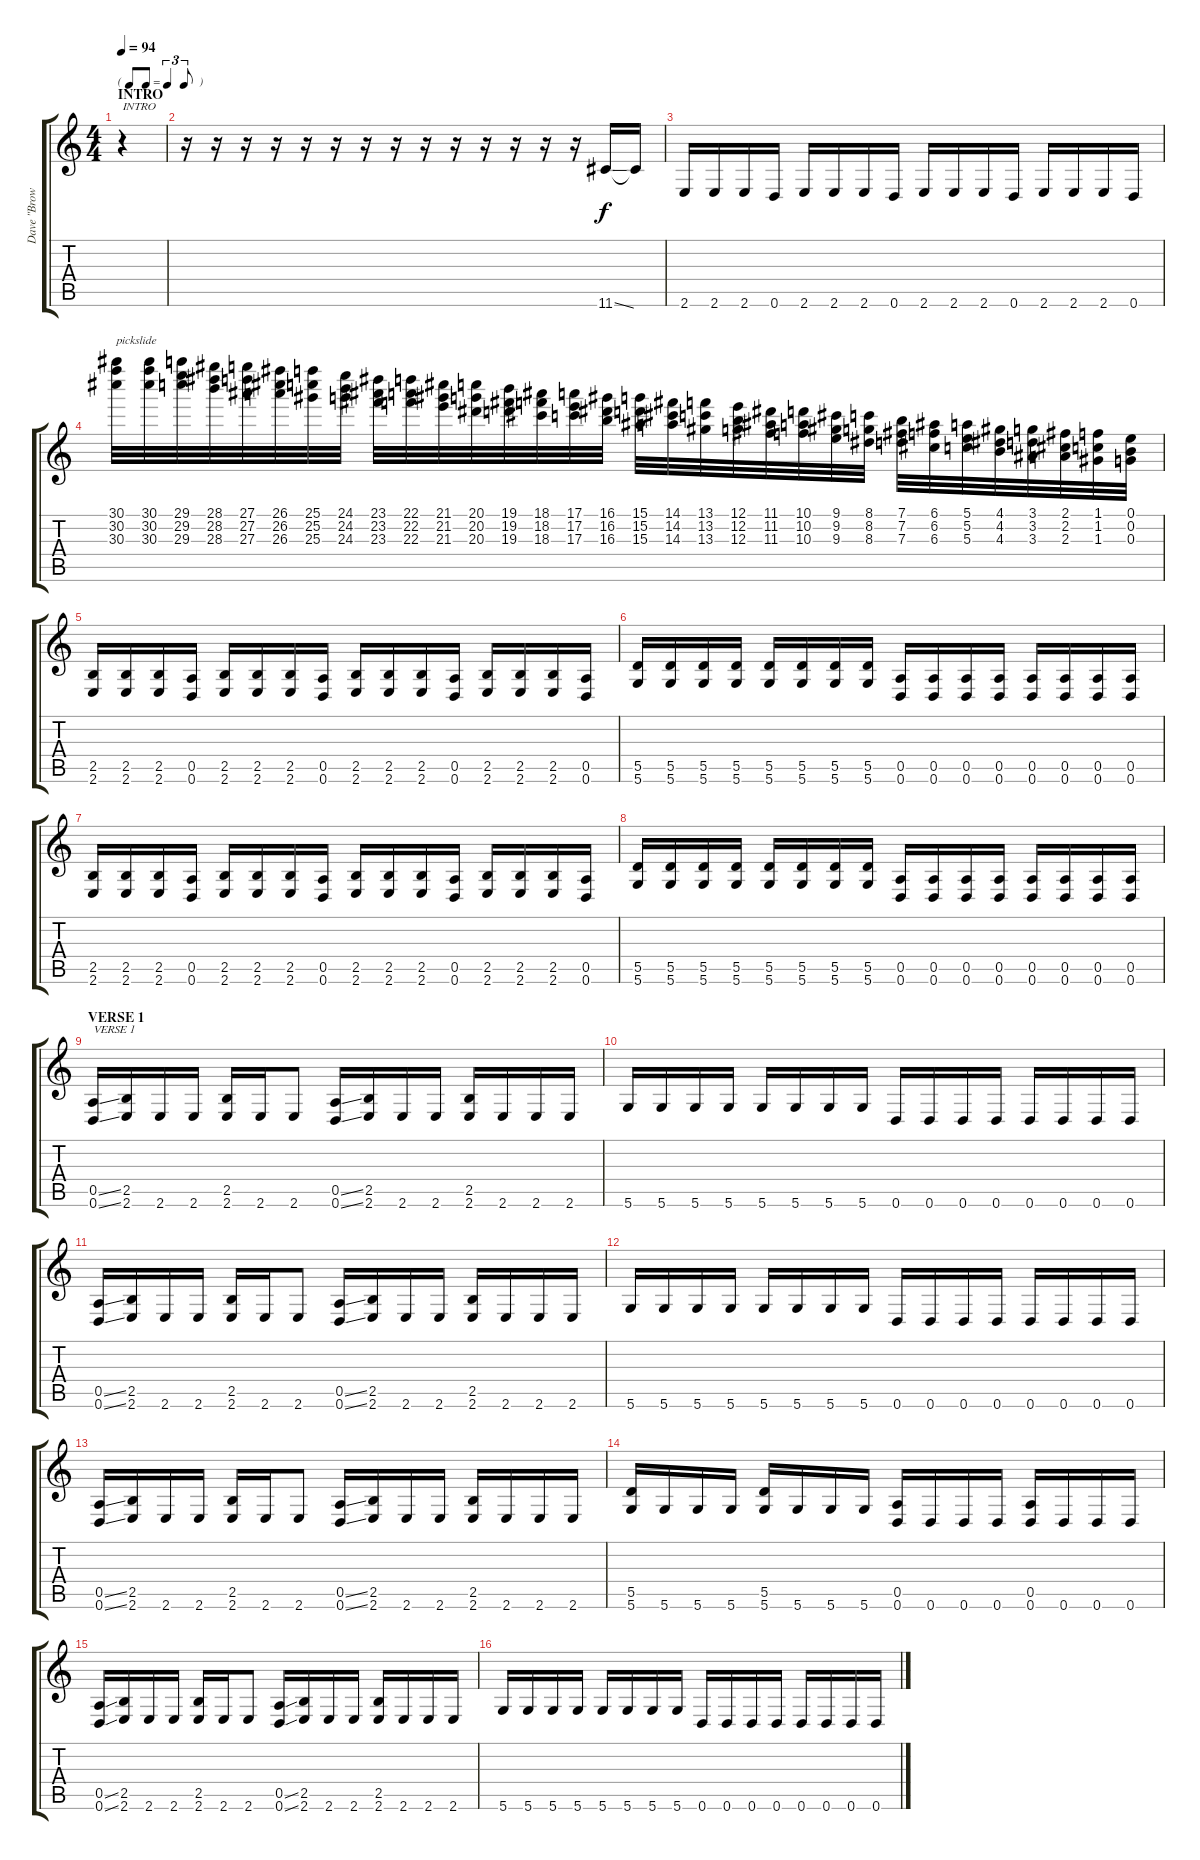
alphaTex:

\track ("Dave \"Brown Sound\"            (gtr2)" "Dave \"Brow") {instrument distortionguitar}
\staff {score tabs}
\tuning (E4 B3 G3 D3 A2 D2) {hide}
\ts (4 4)
\tf triplet8th
\section ("" "INTRO")
\tempo 94
\clef g2
\ks c
r.4{txt "INTRO" dy f instrument distortionguitar} |
r.16 r.16 r.16 r.16 r.16 r.16 r.16 r.16 r.16 r.16 r.16 r.16 r.16 r.16 11.6{ss}.16{balance 16} 11.6{t}.16 |
2.6.16 2.6.16 2.6.16 0.6.16 2.6.16 2.6.16 2.6.16 0.6.16 2.6.16 2.6.16 2.6.16 0.6.16 2.6.16 2.6.16 2.6.16 0.6.16 |
(30.1 30.2 30.3).32{txt "pickslide" instrument guitarharmonics} (30.1 30.2 30.3).32 (29.1 29.2 29.3).32 (28.1 28.2 28.3).32 (27.1 27.2 27.3).32 (26.1 26.2 26.3).32 (25.1 25.2 25.3).32 (24.1 24.2 24.3).32 (23.1 23.2 23.3).32 (22.1 22.2 22.3).32 (21.1 21.2 21.3).32 (20.1 20.2 20.3).32 (19.1 19.2 19.3).32 (18.1 18.2 18.3).32 (17.1 17.2 17.3).32 (16.1 16.2 16.3).32 (15.1 15.2 15.3).32 (14.1 14.2 14.3).32 (13.1 13.2 13.3).32 (12.1 12.2 12.3).32 (11.1 11.2 11.3).32 (10.1 10.2 10.3).32 (9.1 9.2 9.3).32 (8.1 8.2 8.3).32 (7.1 7.2 7.3).32 (6.1 6.2 6.3).32 (5.1 5.2 5.3).32 (4.1 4.2 4.3).32 (3.1 3.2 3.3).32 (2.1 2.2 2.3).32 (1.1 1.2 1.3).32 (0.1 0.2 0.3).32 |
(2.5 2.6).16{balance 8 instrument distortionguitar} (2.5 2.6).16 (2.5 2.6).16 (0.5 0.6).16 (2.5 2.6).16 (2.5 2.6).16 (2.5 2.6).16 (0.5 0.6).16 (2.5 2.6).16 (2.5 2.6).16 (2.5 2.6).16 (0.5 0.6).16 (2.5 2.6).16 (2.5 2.6).16 (2.5 2.6).16 (0.5 0.6).16 |
(5.5 5.6).16 (5.5 5.6).16 (5.5 5.6).16 (5.5 5.6).16 (5.5 5.6).16 (5.5 5.6).16 (5.5 5.6).16 (5.5 5.6).16 (0.5 0.6).16 (0.5 0.6).16 (0.5 0.6).16 (0.5 0.6).16 (0.5 0.6).16 (0.5 0.6).16 (0.5 0.6).16 (0.5 0.6).16 |
(2.5 2.6).16 (2.5 2.6).16 (2.5 2.6).16 (0.5 0.6).16 (2.5 2.6).16 (2.5 2.6).16 (2.5 2.6).16 (0.5 0.6).16 (2.5 2.6).16 (2.5 2.6).16 (2.5 2.6).16 (0.5 0.6).16 (2.5 2.6).16 (2.5 2.6).16 (2.5 2.6).16 (0.5 0.6).16 |
(5.5 5.6).16 (5.5 5.6).16 (5.5 5.6).16 (5.5 5.6).16 (5.5 5.6).16 (5.5 5.6).16 (5.5 5.6).16 (5.5 5.6).16 (0.5 0.6).16 (0.5 0.6).16 (0.5 0.6).16 (0.5 0.6).16 (0.5 0.6).16 (0.5 0.6).16 (0.5 0.6).16 (0.5 0.6).16 |
\section ("" "VERSE 1")
(0.5{ss} 0.6{ss}).16{txt "VERSE 1" instrument distortionguitar} (2.5 2.6).16 2.6.16{instrument electricguitarmuted} 2.6.16 (2.5 2.6).16{instrument distortionguitar} 2.6.16{instrument electricguitarmuted} 2.6.8 (0.5{ss} 0.6{ss}).16{instrument distortionguitar} (2.5 2.6).16 2.6.16{instrument electricguitarmuted} 2.6.16 (2.5 2.6).16{instrument distortionguitar} 2.6.16{instrument electricguitarmuted} 2.6.16 2.6.16 |
5.6.16 5.6.16 5.6.16 5.6.16 5.6.16 5.6.16 5.6.16 5.6.16 0.6.16 0.6.16 0.6.16 0.6.16 0.6.16 0.6.16 0.6.16 0.6.16 |
(0.5{ss} 0.6{ss}).16{instrument distortionguitar} (2.5 2.6).16 2.6.16{instrument electricguitarmuted} 2.6.16 (2.5 2.6).16{instrument distortionguitar} 2.6.16{instrument electricguitarmuted} 2.6.8 (0.5{ss} 0.6{ss}).16{instrument distortionguitar} (2.5 2.6).16 2.6.16{instrument electricguitarmuted} 2.6.16 (2.5 2.6).16{instrument distortionguitar} 2.6.16{instrument electricguitarmuted} 2.6.16 2.6.16 |
5.6.16 5.6.16 5.6.16 5.6.16 5.6.16 5.6.16 5.6.16 5.6.16 0.6.16 0.6.16 0.6.16 0.6.16 0.6.16 0.6.16 0.6.16 0.6.16 |
(0.5{ss} 0.6{ss}).16{instrument distortionguitar} (2.5 2.6).16 2.6.16{instrument electricguitarmuted} 2.6.16 (2.5 2.6).16{instrument distortionguitar} 2.6.16{instrument electricguitarmuted} 2.6.8 (0.5{ss} 0.6{ss}).16{instrument distortionguitar} (2.5 2.6).16 2.6.16{instrument electricguitarmuted} 2.6.16 (2.5 2.6).16{instrument distortionguitar} 2.6.16{instrument electricguitarmuted} 2.6.16 2.6.16 |
(5.5 5.6).16{instrument distortionguitar} 5.6.16{instrument electricguitarmuted} 5.6.16 5.6.16 (5.5 5.6).16{instrument distortionguitar} 5.6.16{instrument electricguitarmuted} 5.6.16 5.6.16 (0.5 0.6).16{instrument distortionguitar} 0.6.16{instrument electricguitarmuted} 0.6.16 0.6.16 (0.5 0.6).16{instrument distortionguitar} 0.6.16{instrument electricguitarmuted} 0.6.16 0.6.16 |
(0.5{ss} 0.6{ss}).16{instrument distortionguitar} (2.5 2.6).16 2.6.16{instrument electricguitarmuted} 2.6.16 (2.5 2.6).16{instrument distortionguitar} 2.6.16{instrument electricguitarmuted} 2.6.8 (0.5{ss} 0.6{ss}).16{instrument distortionguitar} (2.5 2.6).16 2.6.16{instrument electricguitarmuted} 2.6.16 (2.5 2.6).16{instrument distortionguitar} 2.6.16{instrument electricguitarmuted} 2.6.16 2.6.16 |
5.6.16 5.6.16 5.6.16 5.6.16 5.6.16 5.6.16 5.6.16 5.6.16 0.6.16 0.6.16 0.6.16 0.6.16 0.6.16 0.6.16 0.6.16 0.6.16
